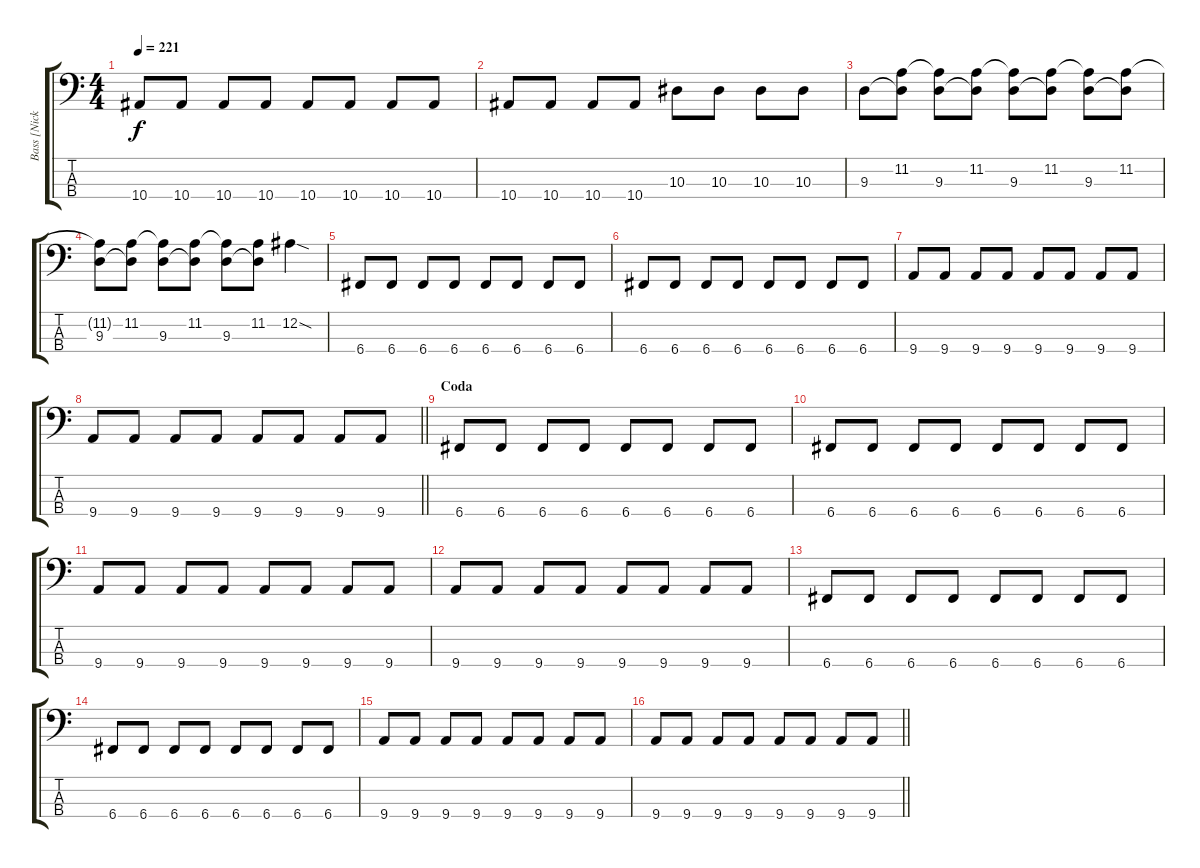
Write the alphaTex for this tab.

\track ("Bass [Nick Oliveri]" "Bass [Nick") {instrument electricbasspick bank 255}
\staff {score tabs}
\tuning (Eb2 Bb1 F1 C1) {hide}
\ts (4 4)
\tempo 221
\clef f4
\ks c
10.4.8{dy f} 10.4.8 10.4.8 10.4.8 10.4.8 10.4.8 10.4.8 10.4.8 |
10.4.8 10.4.8 10.4.8 10.4.8 10.3.8 10.3.8 10.3.8 10.3.8 |
9.3.8 (11.2 9.3{t}).8 (11.2{t} 9.3).8 (11.2 9.3{t}).8 (11.2{t} 9.3).8 (11.2 9.3{t}).8 (11.2{t} 9.3).8 (11.2 9.3{t}).8 |
(11.2{t} 9.3).8 (11.2 9.3{t}).8 (11.2{t} 9.3).8 (11.2 9.3{t}).8 (11.2{t} 9.3).8 (11.2 9.3{t}).8 12.2{sod}.4 |
6.4.8 6.4.8 6.4.8 6.4.8 6.4.8 6.4.8 6.4.8 6.4.8 |
6.4.8 6.4.8 6.4.8 6.4.8 6.4.8 6.4.8 6.4.8 6.4.8 |
9.4.8 9.4.8 9.4.8 9.4.8 9.4.8 9.4.8 9.4.8 9.4.8 |
\barLineRight lightlight
9.4.8 9.4.8 9.4.8 9.4.8 9.4.8 9.4.8 9.4.8 9.4.8 |
\section ("" "Coda")
6.4.8 6.4.8 6.4.8 6.4.8 6.4.8 6.4.8 6.4.8 6.4.8 |
6.4.8 6.4.8 6.4.8 6.4.8 6.4.8 6.4.8 6.4.8 6.4.8 |
9.4.8 9.4.8 9.4.8 9.4.8 9.4.8 9.4.8 9.4.8 9.4.8 |
9.4.8 9.4.8 9.4.8 9.4.8 9.4.8 9.4.8 9.4.8 9.4.8 |
6.4.8 6.4.8 6.4.8 6.4.8 6.4.8 6.4.8 6.4.8 6.4.8 |
6.4.8 6.4.8 6.4.8 6.4.8 6.4.8 6.4.8 6.4.8 6.4.8 |
9.4.8 9.4.8 9.4.8 9.4.8 9.4.8 9.4.8 9.4.8 9.4.8 |
\barLineRight lightlight
9.4.8 9.4.8 9.4.8 9.4.8 9.4.8 9.4.8 9.4.8 9.4.8
